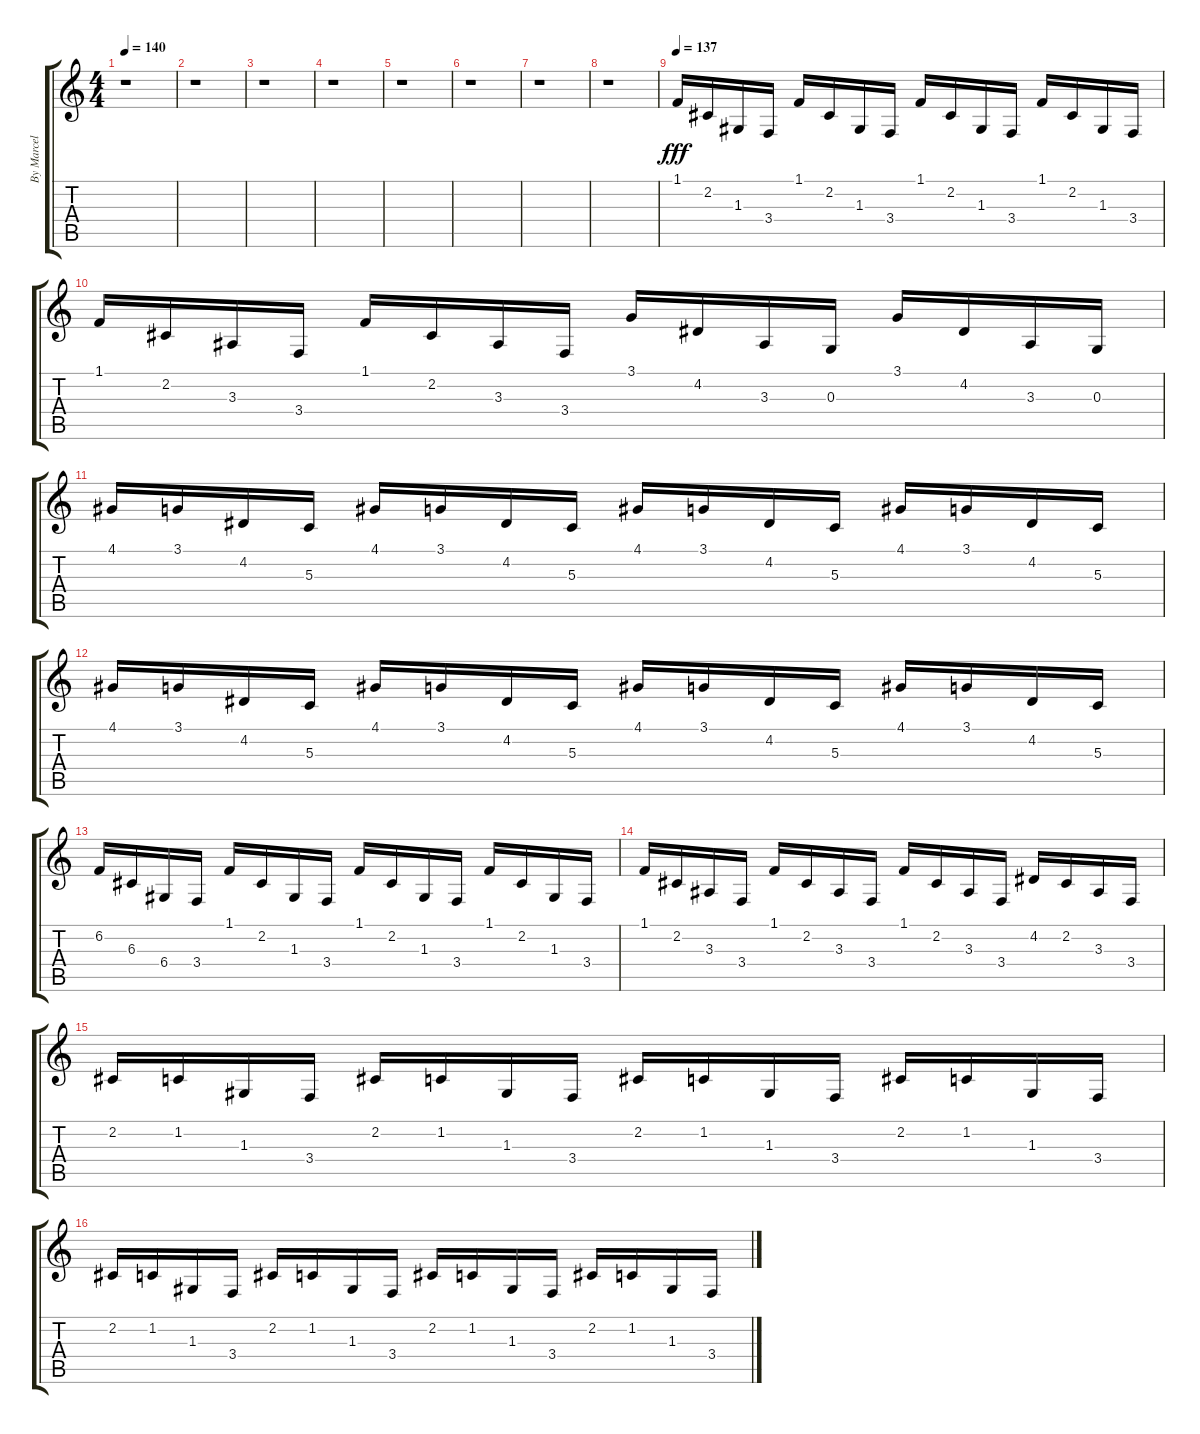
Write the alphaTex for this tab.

\track ("By Marcel Gonzalez" "By Marcel ") {instrument pad7halo}
\staff {score tabs}
\tuning (E4 B3 G3 D3 A2 E2) {hide}
\ts (4 4)
\tempo 140
\clef g2
\ks c
r.1{dy fff} |
r.1 |
r.1 |
r.1 |
r.1 |
r.1 |
r.1 |
r.1 |
\tempo 137
1.1.16{volume 14 balance 8} 2.2.16{balance 8} 1.3.16{balance 8} 3.4.16{balance 7} 1.1.16{balance 7} 2.2.16{balance 7} 1.3.16{balance 7} 3.4.16{balance 6} 1.1.16{balance 6} 2.2.16{balance 6} 1.3.16{balance 6} 3.4.16{balance 6} 1.1.16{balance 5} 2.2.16{balance 5} 1.3.16{balance 5} 3.4.16{balance 5} |
1.1.16{balance 4} 2.2.16{balance 4} 3.3.16{balance 4} 3.4.16{balance 4} 1.1.16{balance 4} 2.2.16{balance 3} 3.3.16{balance 3} 3.4.16{balance 3} 3.1.16{balance 3} 4.2.16{balance 2} 3.3.16{volume 14 balance 2} 0.3.16{balance 2} 3.1.16{balance 2} 4.2.16{balance 2} 3.3.16{balance 1} 0.3.16{balance 1} |
4.1.16{balance 1} 3.1.16{balance 2} 4.2.16{balance 2} 5.3.16{balance 3} 4.1.16{balance 3} 3.1.16{balance 4} 4.2.16{balance 4} 5.3.16{balance 4} 4.1.16{balance 5} 3.1.16{balance 5} 4.2.16{balance 6} 5.3.16{balance 6} 4.1.16{balance 7} 3.1.16{balance 7} 4.2.16{balance 8} 5.3.16{balance 8} |
4.1.16{balance 8} 3.1.16{balance 9} 4.2.16{balance 9} 5.3.16{balance 10} 4.1.16{volume 14 balance 10} 3.1.16{balance 11} 4.2.16{balance 11} 5.3.16{balance 12} 4.1.16{balance 12} 3.1.16{balance 12} 4.2.16{balance 13} 5.3.16{balance 13} 4.1.16{balance 14} 3.1.16{balance 14} 4.2.16{balance 15} 5.3.16{balance 15} |
6.2.16{balance 16} 6.3.16{balance 16} 6.4.16{balance 15} 3.4.16{balance 14} 1.1.16{balance 14} 2.2.16{balance 14} 1.3.16{balance 13} 3.4.16{balance 12} 1.1.16{balance 12} 2.2.16{balance 12} 1.3.16{balance 11} 3.4.16{balance 11} 1.1.16{balance 10} 2.2.16{volume 14 balance 10} 1.3.16{balance 9} 3.4.16{balance 9} |
1.1.16{balance 8} 2.2.16{balance 8} 3.3.16{balance 7} 3.4.16{balance 7} 1.1.16{balance 6} 2.2.16{balance 6} 3.3.16{balance 5} 3.4.16{balance 5} 1.1.16{balance 4} 2.2.16{balance 4} 3.3.16{balance 3} 3.4.16{balance 3} 4.2.16{balance 2} 2.2.16{balance 2} 3.3.16{balance 1} 3.4.16{balance 1} |
2.2.16{balance 0} 1.2.16{balance 0} 1.3.16{balance 1} 3.4.16{balance 1} 2.2.16{balance 2} 1.2.16{balance 2} 1.3.16{balance 2} 3.4.16{volume 14 balance 2} 2.2.16{balance 3} 1.2.16{balance 3} 1.3.16{balance 3} 3.4.16{balance 4} 2.2.16{balance 4} 1.2.16{balance 4} 1.3.16{balance 5} 3.4.16{balance 5} |
2.2.16{balance 5} 1.2.16{balance 6} 1.3.16{balance 6} 3.4.16{balance 6} 2.2.16{balance 7} 1.2.16{balance 7} 1.3.16{balance 7} 3.4.16{balance 8} 2.2.16{balance 8} 1.2.16 1.3.16 3.4.16 2.2.16 1.2.16 1.3.16 3.4.16
